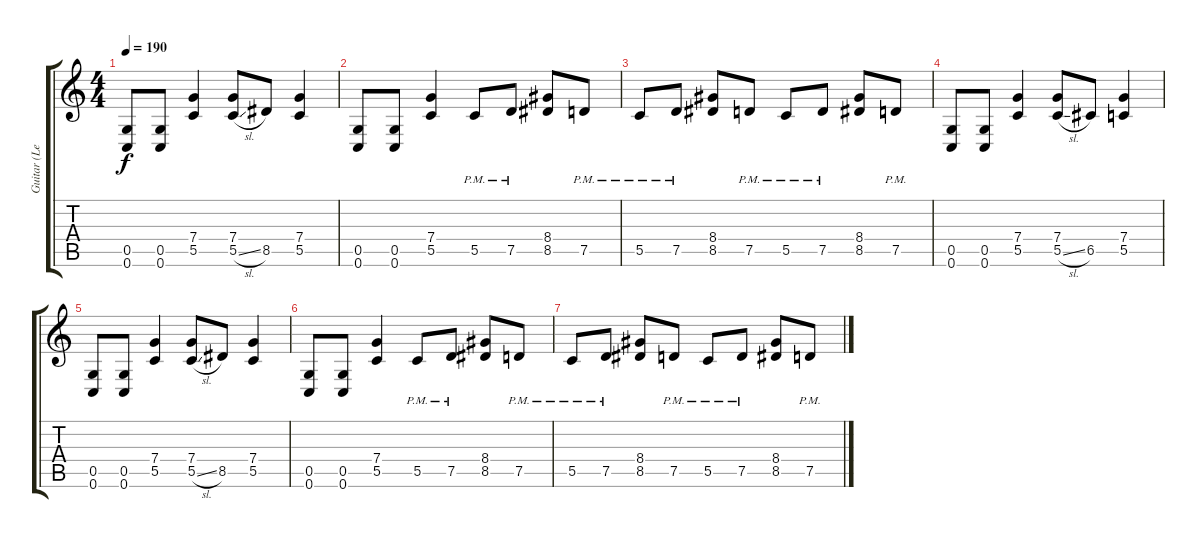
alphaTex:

\track ("Guitar (Lead)" "Guitar (Le") {instrument overdrivenguitar}
\staff {score tabs}
\tuning (D4 A3 F3 C3 G2 C2) {hide}
\ts (4 4)
\tempo 190
\clef g2
\ks c
(0.5 0.6).8{dy f} (0.5 0.6).8 (7.4 5.5).4 (7.4 5.5{sl}).8 8.5.8 (7.4 5.5).4 |
(0.5 0.6).8 (0.5 0.6).8 (7.4 5.5).4 5.5{pm}.8 7.5{pm}.8 (8.4 8.5).8 7.5{pm}.8 |
5.5{pm}.8 7.5{pm}.8 (8.4 8.5).8 7.5{pm}.8 5.5{pm}.8 7.5{pm}.8 (8.4 8.5).8 7.5{pm}.8 |
(0.5 0.6).8 (0.5 0.6).8 (7.4 5.5).4 (7.4 5.5{sl}).8 6.5.8 (7.4 5.5).4 |
(0.5 0.6).8 (0.5 0.6).8 (7.4 5.5).4 (7.4 5.5{sl}).8 8.5.8 (7.4 5.5).4 |
(0.5 0.6).8 (0.5 0.6).8 (7.4 5.5).4 5.5{pm}.8 7.5{pm}.8 (8.4 8.5).8 7.5{pm}.8 |
5.5{pm}.8 7.5{pm}.8 (8.4 8.5).8 7.5{pm}.8 5.5{pm}.8 7.5{pm}.8 (8.4 8.5).8 7.5{pm}.8
